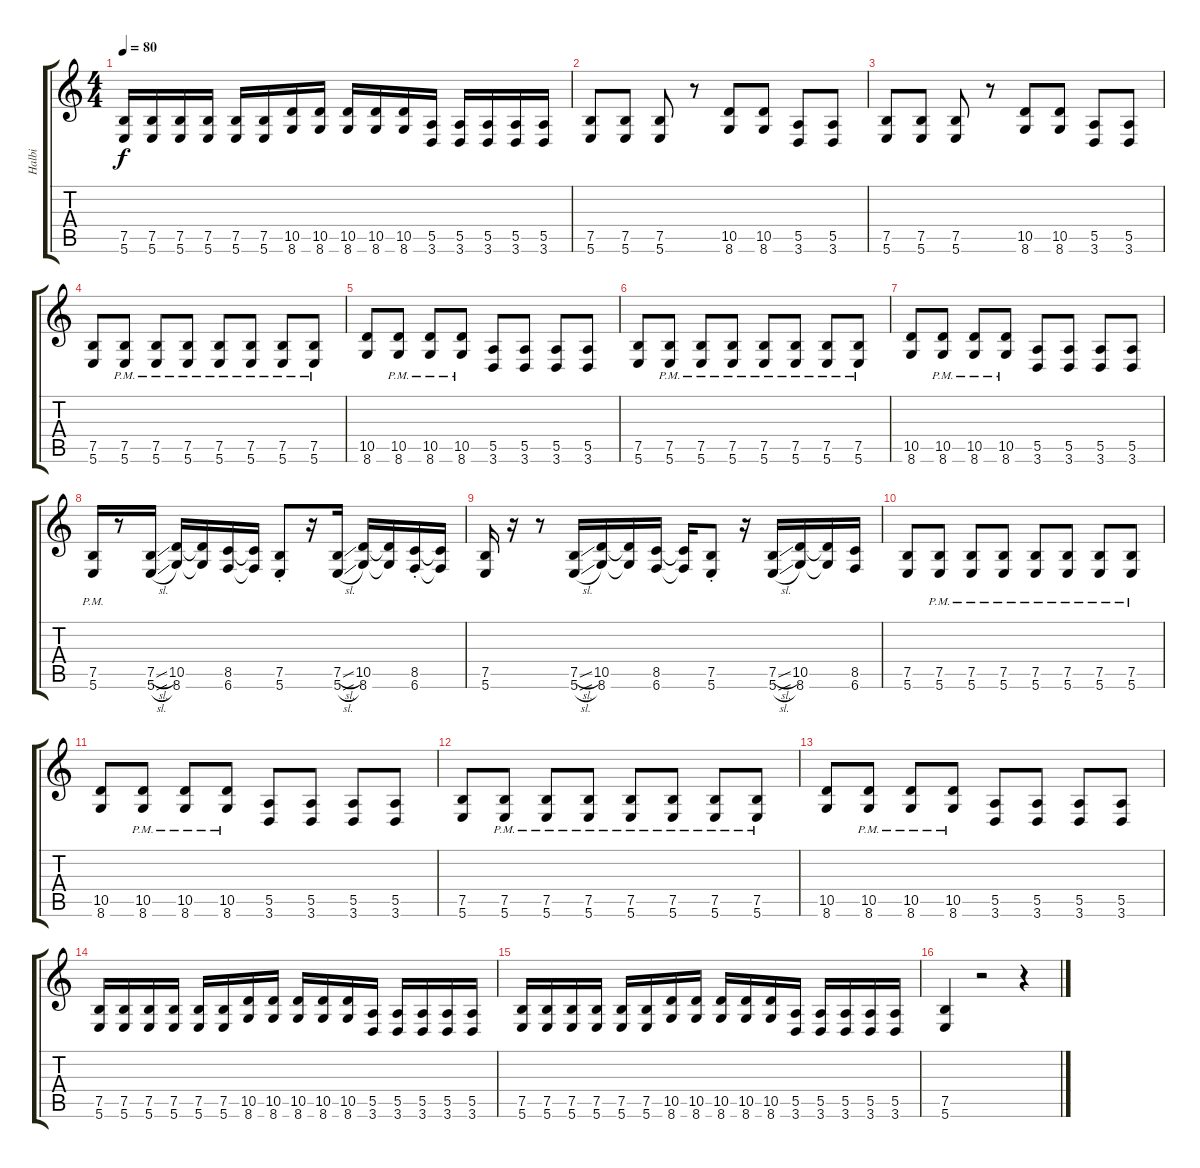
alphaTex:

\track ("Halbi" "Halbi") {instrument distortionguitar}
\staff {score tabs}
\tuning (B3 Gb3 D3 A2 E2 B1) {hide}
\ts (4 4)
\tempo 80
\clef g2
\ks c
(7.5 5.6).16{dy f} (7.5 5.6).16 (7.5 5.6).16 (7.5 5.6).16 (7.5 5.6).16 (7.5 5.6).16 (10.5 8.6).16 (10.5 8.6).16 (10.5 8.6).16 (10.5 8.6).16 (10.5 8.6).16 (5.5 3.6).16 (5.5 3.6).16 (5.5 3.6).16 (5.5 3.6).16 (5.5 3.6).16 |
(7.5 5.6).8 (7.5 5.6).8 (7.5 5.6).8 r.8 (10.5 8.6).8 (10.5 8.6).8 (5.5 3.6).8 (5.5 3.6).8 |
(7.5 5.6).8 (7.5 5.6).8 (7.5 5.6).8 r.8 (10.5 8.6).8 (10.5 8.6).8 (5.5 3.6).8 (5.5 3.6).8 |
(7.5 5.6).8 (7.5{pm} 5.6{pm}).8 (7.5{pm} 5.6{pm}).8 (7.5{pm} 5.6{pm}).8 (7.5{pm} 5.6{pm}).8 (7.5{pm} 5.6{pm}).8 (7.5{pm} 5.6{pm}).8 (7.5{pm} 5.6{pm}).8 |
(10.5 8.6).8 (10.5{pm} 8.6{pm}).8 (10.5{pm} 8.6{pm}).8 (10.5{pm} 8.6{pm}).8 (5.5 3.6).8 (5.5 3.6).8 (5.5 3.6).8 (5.5 3.6).8 |
(7.5 5.6).8 (7.5{pm} 5.6{pm}).8 (7.5{pm} 5.6{pm}).8 (7.5{pm} 5.6{pm}).8 (7.5{pm} 5.6{pm}).8 (7.5{pm} 5.6{pm}).8 (7.5{pm} 5.6{pm}).8 (7.5{pm} 5.6{pm}).8 |
(10.5 8.6).8 (10.5{pm} 8.6{pm}).8 (10.5{pm} 8.6{pm}).8 (10.5{pm} 8.6{pm}).8 (5.5 3.6).8 (5.5 3.6).8 (5.5 3.6).8 (5.5 3.6).8 |
(7.5{pm} 5.6{pm}).16 r.8 (7.5{sl} 5.6{sl}).16 (10.5 8.6).16 (10.5{t} 8.6{t}).16 (8.5 6.6).16 (8.5{t} 6.6{t}).16 (7.5{st} 5.6{st}).8 r.16 (7.5{sl} 5.6{sl}).16 (10.5 8.6).16 (10.5{t} 8.6{t}).16 (8.5{st} 6.6{st}).16 (8.5{t} 6.6{t}).16 |
(7.5 5.6).16 r.16 r.8 (7.5{sl} 5.6{sl}).16 (10.5 8.6).16 (10.5{t} 8.6{t}).16 (8.5 6.6).16 (8.5{t} 6.6{t}).16 (7.5{st} 5.6{st}).8 r.16 (7.5{sl} 5.6{sl}).16 (10.5 8.6).16 (10.5{t} 8.6{t}).16 (8.5 6.6).16 |
(7.5 5.6).8 (7.5{pm} 5.6{pm}).8 (7.5{pm} 5.6{pm}).8 (7.5{pm} 5.6{pm}).8 (7.5{pm} 5.6{pm}).8 (7.5{pm} 5.6{pm}).8 (7.5{pm} 5.6{pm}).8 (7.5{pm} 5.6{pm}).8 |
(10.5 8.6).8 (10.5{pm} 8.6{pm}).8 (10.5{pm} 8.6{pm}).8 (10.5{pm} 8.6{pm}).8 (5.5 3.6).8 (5.5 3.6).8 (5.5 3.6).8 (5.5 3.6).8 |
(7.5 5.6).8 (7.5{pm} 5.6{pm}).8 (7.5{pm} 5.6{pm}).8 (7.5{pm} 5.6{pm}).8 (7.5{pm} 5.6{pm}).8 (7.5{pm} 5.6{pm}).8 (7.5{pm} 5.6{pm}).8 (7.5{pm} 5.6{pm}).8 |
(10.5 8.6).8 (10.5{pm} 8.6{pm}).8 (10.5{pm} 8.6{pm}).8 (10.5{pm} 8.6{pm}).8 (5.5 3.6).8 (5.5 3.6).8 (5.5 3.6).8 (5.5 3.6).8 |
(7.5 5.6).16 (7.5 5.6).16 (7.5 5.6).16 (7.5 5.6).16 (7.5 5.6).16 (7.5 5.6).16 (10.5 8.6).16 (10.5 8.6).16 (10.5 8.6).16 (10.5 8.6).16 (10.5 8.6).16 (5.5 3.6).16 (5.5 3.6).16 (5.5 3.6).16 (5.5 3.6).16 (5.5 3.6).16 |
(7.5 5.6).16 (7.5 5.6).16 (7.5 5.6).16 (7.5 5.6).16 (7.5 5.6).16 (7.5 5.6).16 (10.5 8.6).16 (10.5 8.6).16 (10.5 8.6).16 (10.5 8.6).16 (10.5 8.6).16 (5.5 3.6).16 (5.5 3.6).16 (5.5 3.6).16 (5.5 3.6).16 (5.5 3.6).16 |
(7.5 5.6).4 r.2 r.4
